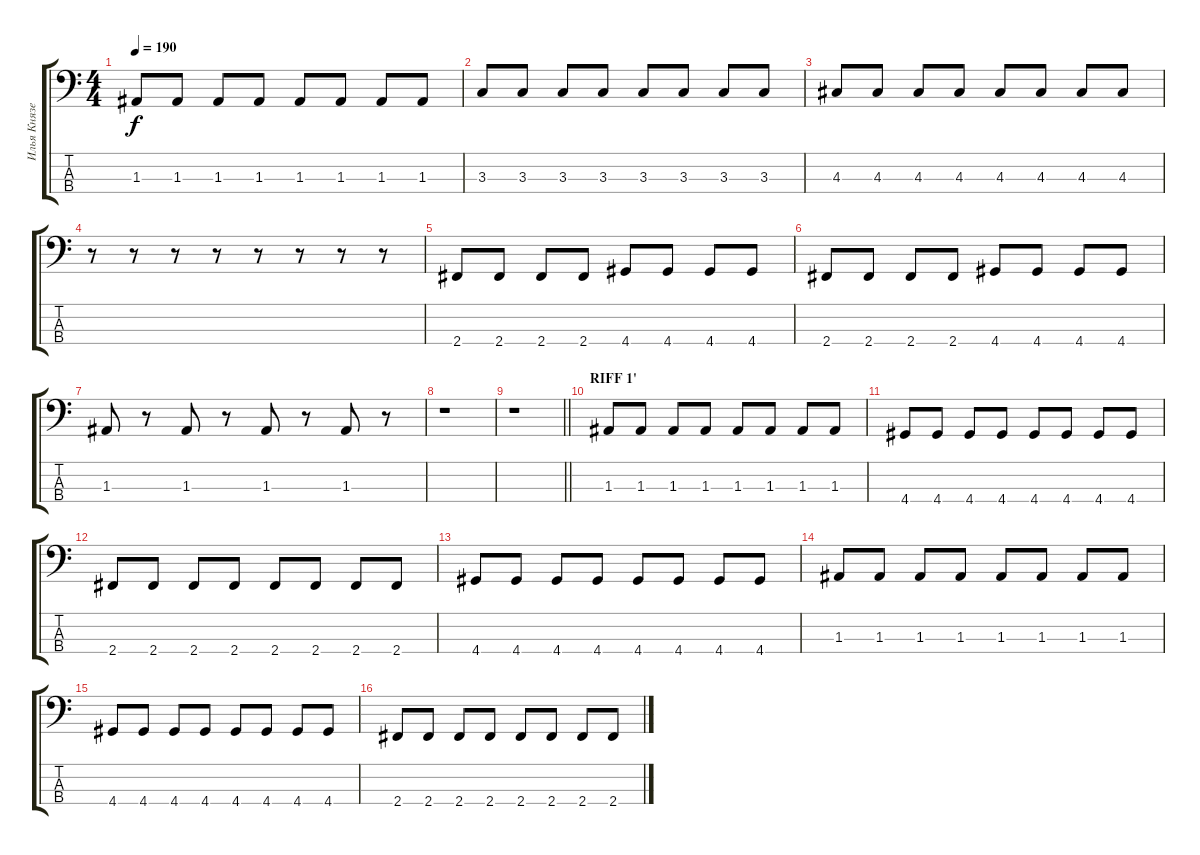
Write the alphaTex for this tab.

\track ("Илья Князев" "Илья Князе") {instrument electricbasspick}
\staff {score tabs}
\tuning (G2 D2 A1 E1) {hide}
\ts (4 4)
\tempo 190
\clef f4
\ks c
1.3.8{dy f} 1.3.8 1.3.8 1.3.8 1.3.8 1.3.8 1.3.8 1.3.8 |
3.3.8 3.3.8 3.3.8 3.3.8 3.3.8 3.3.8 3.3.8 3.3.8 |
4.3.8 4.3.8 4.3.8 4.3.8 4.3.8 4.3.8 4.3.8 4.3.8 |
r.8 r.8 r.8 r.8 r.8 r.8 r.8 r.8 |
2.4.8 2.4.8 2.4.8 2.4.8 4.4.8 4.4.8 4.4.8 4.4.8 |
2.4.8 2.4.8 2.4.8 2.4.8 4.4.8 4.4.8 4.4.8 4.4.8 |
1.3.8 r.8 1.3.8 r.8 1.3.8 r.8 1.3.8 r.8 |
r.1 |
\barLineRight lightlight
r.1 |
\section ("" "RIFF 1'")
1.3.8 1.3.8 1.3.8 1.3.8 1.3.8 1.3.8 1.3.8 1.3.8 |
4.4.8 4.4.8 4.4.8 4.4.8 4.4.8 4.4.8 4.4.8 4.4.8 |
2.4.8 2.4.8 2.4.8 2.4.8 2.4.8 2.4.8 2.4.8 2.4.8 |
4.4.8 4.4.8 4.4.8 4.4.8 4.4.8 4.4.8 4.4.8 4.4.8 |
1.3.8 1.3.8 1.3.8 1.3.8 1.3.8 1.3.8 1.3.8 1.3.8 |
4.4.8 4.4.8 4.4.8 4.4.8 4.4.8 4.4.8 4.4.8 4.4.8 |
2.4.8 2.4.8 2.4.8 2.4.8 2.4.8 2.4.8 2.4.8 2.4.8
